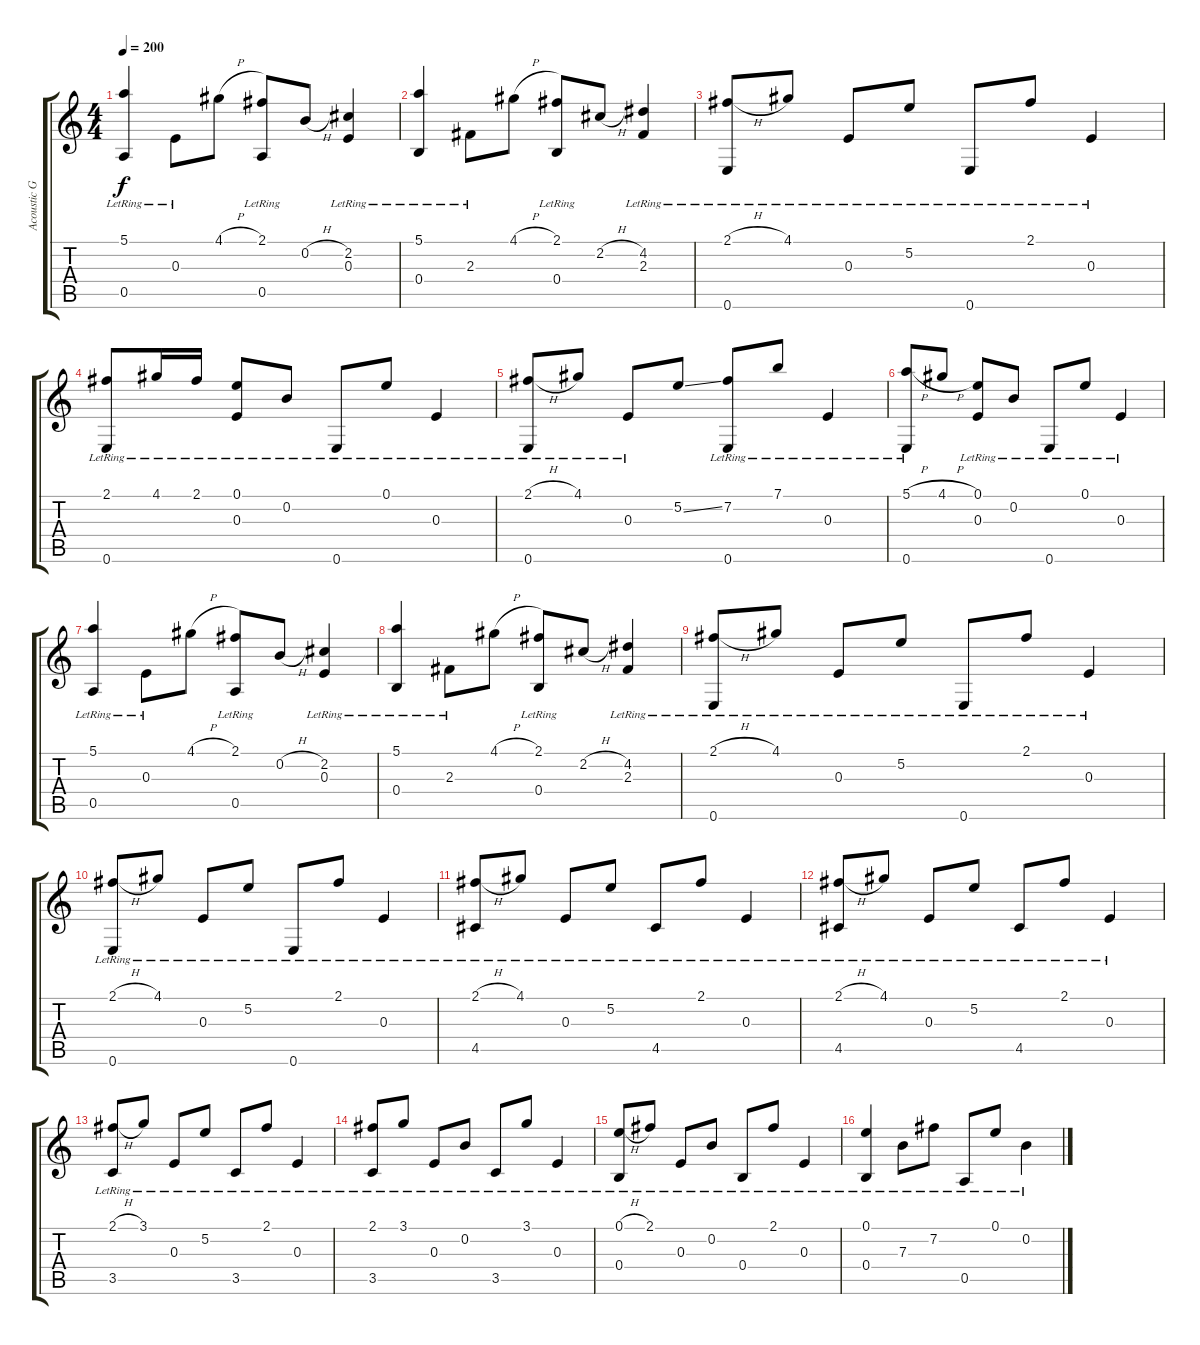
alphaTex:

\track ("Acoustic Guitar" "Acoustic G") {instrument acousticguitarnylon}
\staff {score tabs}
\tuning (E4 B3 E3 B2 A2 E2) {hide}
\ts (4 4)
\tempo 200
\clef g2
\ks c
(5.1{lr} 0.5{lr}).4{dy f} 0.3{lr}.8 4.1{h}.8 (2.1{lr} 0.5{lr}).8 0.2{h}.8 (2.2{lr} 0.3{lr}).4 |
(5.1{lr} 0.4{lr}).4 2.3{lr}.8 4.1{h}.8 (2.1{lr} 0.4{lr}).8 2.2{h}.8 (4.2{lr} 2.3{lr}).4 |
(2.1{h} 0.6{lr}).8 4.1{lr}.8 0.3{lr}.8 5.2{lr}.8 0.6{lr}.8 2.1{lr}.8 0.3{lr}.4 |
(2.1{lr} 0.6{lr}).8 4.1{lr}.16 2.1{lr}.16 (0.1{lr} 0.3{lr}).8 0.2{lr}.8 0.6{lr}.8 0.1{lr}.8 0.3{lr}.4 |
(2.1{h} 0.6{lr}).8 4.1{lr}.8 0.3{lr}.8 5.2{ss}.8 (7.2{lr} 0.6{lr}).8 7.1{lr}.8 0.3{lr}.4 |
(5.1{h} 0.6{lr}).8 4.1{h}.8 (0.1{lr} 0.3{lr}).8 0.2{lr}.8 0.6{lr}.8 0.1{lr}.8 0.3{lr}.4 |
(5.1{lr} 0.5{lr}).4 0.3{lr}.8 4.1{h}.8 (2.1{lr} 0.5{lr}).8 0.2{h}.8 (2.2{lr} 0.3{lr}).4 |
(5.1{lr} 0.4{lr}).4 2.3{lr}.8 4.1{h}.8 (2.1{lr} 0.4{lr}).8 2.2{h}.8 (4.2{lr} 2.3{lr}).4 |
(2.1{h} 0.6{lr}).8 4.1{lr}.8 0.3{lr}.8 5.2{lr}.8 0.6{lr}.8 2.1{lr}.8 0.3{lr}.4 |
(2.1{h} 0.6{lr}).8 4.1{lr}.8 0.3{lr}.8 5.2{lr}.8 0.6{lr}.8 2.1{lr}.8 0.3{lr}.4 |
(2.1{h} 4.5{lr}).8 4.1{lr}.8 0.3{lr}.8 5.2{lr}.8 4.5{lr}.8 2.1{lr}.8 0.3{lr}.4 |
(2.1{h} 4.5{lr}).8 4.1{lr}.8 0.3{lr}.8 5.2{lr}.8 4.5{lr}.8 2.1{lr}.8 0.3{lr}.4 |
(2.1{h} 3.5{lr}).8 3.1{lr}.8 0.3{lr}.8 5.2{lr}.8 3.5{lr}.8 2.1{lr}.8 0.3{lr}.4 |
(2.1{lr} 3.5{lr}).8 3.1{lr}.8 0.3{lr}.8 0.2{lr}.8 3.5{lr}.8 3.1{lr}.8 0.3{lr}.4 |
(0.1{h} 0.4{lr}).8 2.1{lr}.8 0.3{lr}.8 0.2{lr}.8 0.4{lr}.8 2.1{lr}.8 0.3{lr}.4 |
(0.1{lr} 0.4{lr}).4 7.3{lr}.8 7.2{lr}.8 0.5{lr}.8 0.1{lr}.8 0.2{lr}.4
